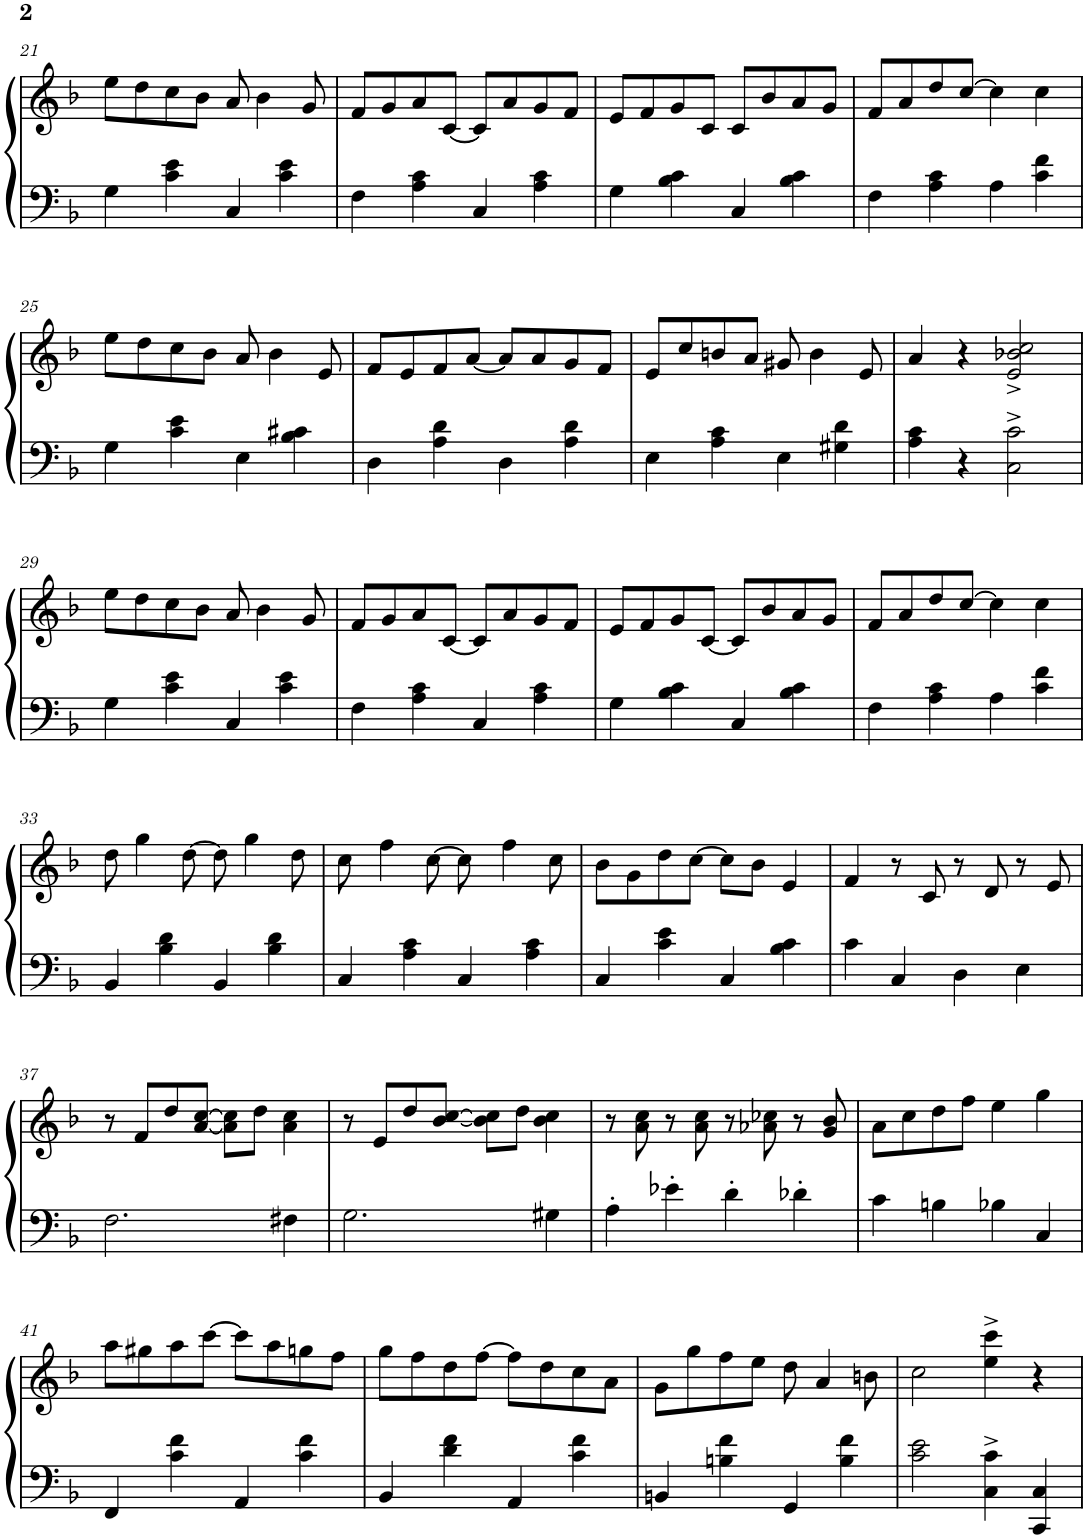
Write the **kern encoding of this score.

**kern	**kern
*part1	*part1
*staff2	*staff1
*I"Piano	*
*I'Pno.	*
!!LO:PB:g=z
*clefF4	*clefG2
*k[b-]	*k[b-]
*M4/4	*M4/4
=21	=21
4G\	8ee\L
.	8dd\
4c\ 4e\	8cc\
.	8b-\J
4C/	8a/
.	4b-\
4c\ 4e\	.
.	8g/
=22	=22
4F\	8f/L
.	8g/
4A\ 4c\	8a/
.	[8c/J
4C/	8c/L]
.	8a/
4A\ 4c\	8g/
.	8f/J
=23	=23
4G\	8e/L
.	8f/
4B-\ 4c\	8g/
.	8c/J
4C/	8c/L
.	8b-/
4B-\ 4c\	8a/
.	8g/J
=24	=24
4F\	8f/L
.	8a/
4A\ 4c\	8dd/
.	[8cc/J
4A\	4cc\]
4c\ 4f\	4cc\
!!LO:LB:g=z
=25	=25
4G\	8ee\L
.	8dd\
4c\ 4e\	8cc\
.	8b-\J
4E\	8a/
.	4b-\
4B-\ 4c#X\	.
.	8e/
=26	=26
4D\	8f/L
.	8e/
4A\ 4d\	8f/
.	[8a/J
4D\	8a/L]
.	8a/
4A\ 4d\	8g/
.	8f/J
=27	=27
4E\	8e/L
.	8cc/
4A\ 4c\	8bn/
.	8a/J
4E\	8g#X/
.	4b\
4G#X\ 4d\	.
.	8e/
=28	=28
4A\ 4c\	4a/
4r	4r
2C\^ 2c\^	2e/^ 2b-X/^ 2cc/^
!!LO:LB:g=z
=29	=29
4G\	8ee\L
.	8dd\
4c\ 4e\	8cc\
.	8b-\J
4C/	8a/
.	4b-\
4c\ 4e\	.
.	8g/
=30	=30
4F\	8f/L
.	8g/
4A\ 4c\	8a/
.	[8c/J
4C/	8c/L]
.	8a/
4A\ 4c\	8g/
.	8f/J
=31	=31
4G\	8e/L
.	8f/
4B-\ 4c\	8g/
.	[8c/J
4C/	8c/L]
.	8b-/
4B-\ 4c\	8a/
.	8g/J
=32	=32
4F\	8f/L
.	8a/
4A\ 4c\	8dd/
.	[8cc/J
4A\	4cc\]
4c\ 4f\	4cc\
!!LO:LB:g=z
=33	=33
4BB-/	8dd\
.	4gg\
4B-\ 4d\	.
.	[8dd\
4BB-/	8dd\]
.	4gg\
4B-\ 4d\	.
.	8dd\
=34	=34
4C/	8cc\
.	4ff\
4A\ 4c\	.
.	[8cc\
4C/	8cc\]
.	4ff\
4A\ 4c\	.
.	8cc\
=35	=35
4C/	8b-\L
.	8g\
4c\ 4e\	8dd\
.	[8cc\J
4C/	8cc\L]
.	8b-\J
4B-\ 4c\	4e/
=36	=36
4c\	4f/
4C/	8r
.	8c/
4D\	8r
.	8d/
4E\	8r
.	8e/
!!LO:LB:g=z
=37	=37
2.F\	8r
.	8f/L
.	8dd/
.	[8a/ [8cc/J
.	8a\] 8cc\]L
.	8dd\J
4F#X\	4a\ 4cc\
=38	=38
2.G\	8r
.	8e/L
.	8dd/
.	[8b-/ [8cc/J
.	8b-\] 8cc\]L
.	8dd\J
4G#X\	4b-\ 4cc\
=39	=39
4A'\	8r
.	8a\ 8cc\
4e-X'\	8r
.	8a\ 8cc\
4d'\	8r
.	8a-X\ 8cc-X\
4d-X'\	8r
.	8g/ 8b-/
=40	=40
4c\	8a\L
.	8cc\
4Bn\	8dd\
.	8ff\J
4B-X\	4ee\
4C/	4gg\
!!LO:LB:g=z
=41	=41
4FF/	8aa\L
.	8gg#X\
4c\ 4f\	8aa\
.	[8ccc\J
4AA/	8ccc\L]
.	8aa\
4c\ 4f\	8ggn\
.	8ff\J
=42	=42
4BB-/	8gg\L
.	8ff\
4d\ 4f\	8dd\
.	[8ff\J
4AA/	8ff\L]
.	8dd\
4c\ 4f\	8cc\
.	8a\J
=43	=43
4BBn/	8g\L
.	8gg\
4Bn\ 4f\	8ff\
.	8ee\J
4GG/	8dd\
.	4a/
4B\ 4f\	.
.	8bn\
=44	=44
2c\ 2e\	2cc\
4C\^ 4c\^	4ee\^ 4ccc\^
4CC/ 4C/	4r
=	=
*-	*-
